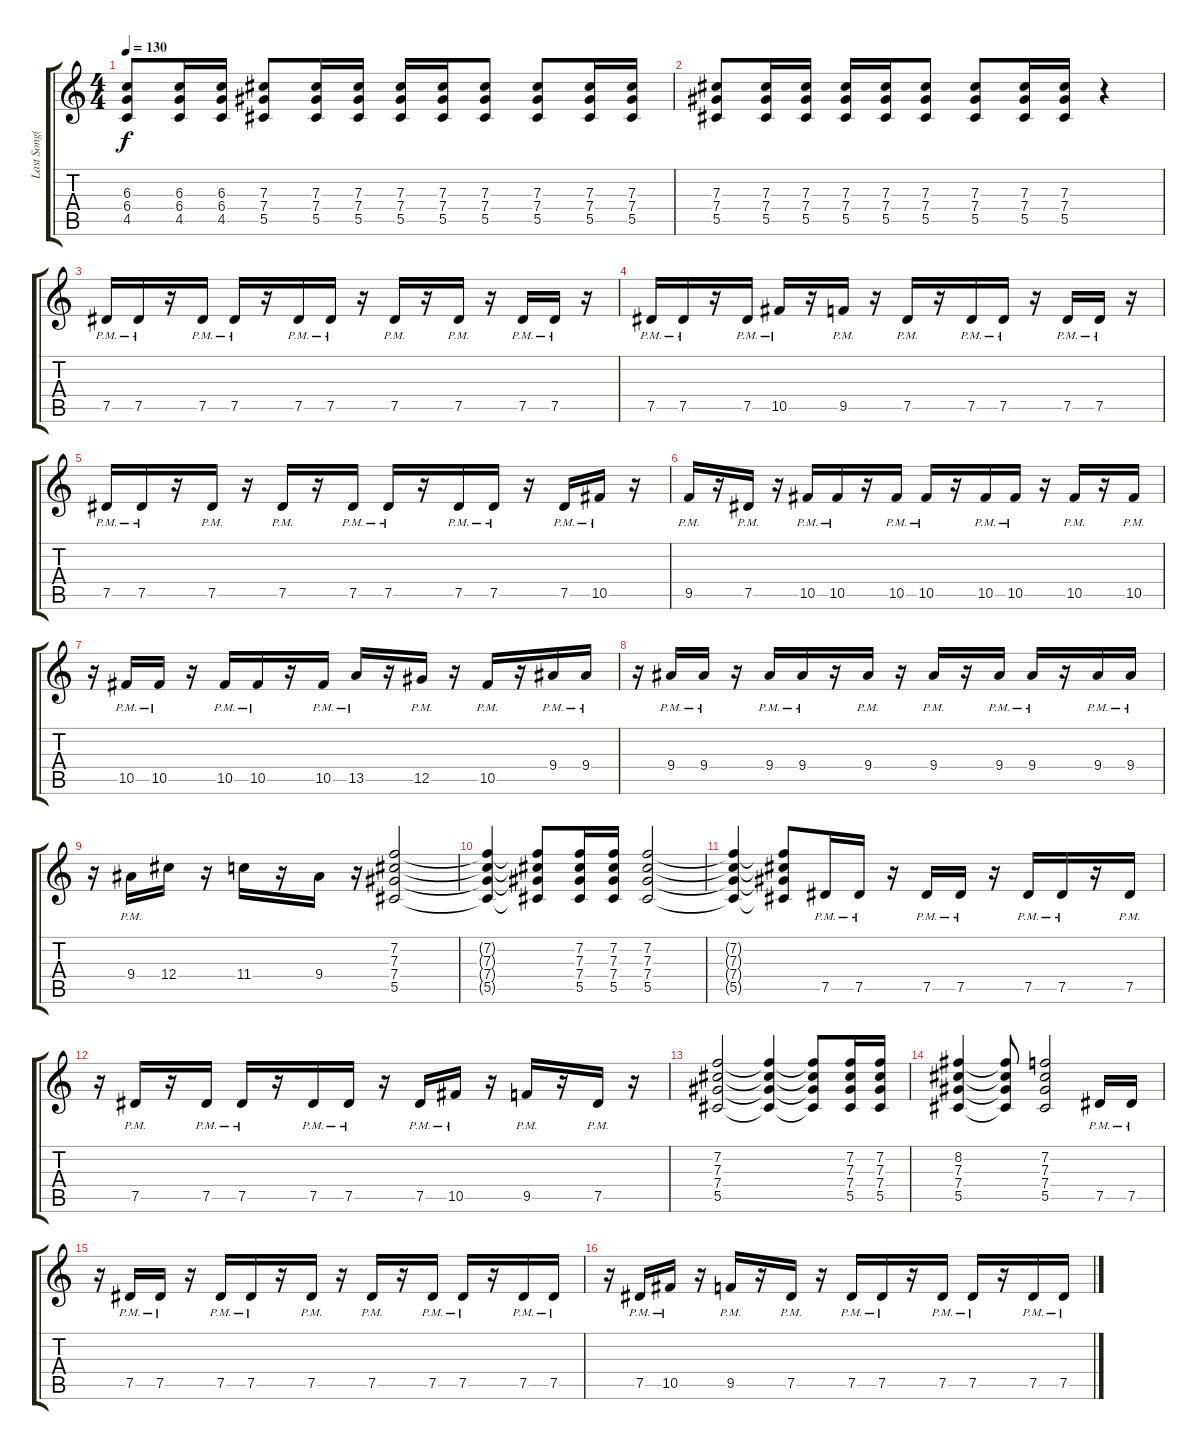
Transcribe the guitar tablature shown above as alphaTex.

\track ("Last Song(???Pain(???))" "Last Song(") {instrument overdrivenguitar}
\staff {score tabs}
\tuning (Eb4 Bb3 Gb3 Db3 Ab2 Eb2) {hide}
\ts (4 4)
\tempo 130
\clef g2
\ks c
(6.3 6.4 4.5).8{dy f} (6.3 6.4 4.5).16 (6.3 6.4 4.5).16 (7.3 7.4 5.5).8 (7.3 7.4 5.5).16 (7.3 7.4 5.5).16 (7.3 7.4 5.5).16 (7.3 7.4 5.5).16 (7.3 7.4 5.5).8 (7.3 7.4 5.5).8 (7.3 7.4 5.5).16 (7.3 7.4 5.5).16 |
(7.3 7.4 5.5).8 (7.3 7.4 5.5).16 (7.3 7.4 5.5).16 (7.3 7.4 5.5).16 (7.3 7.4 5.5).16 (7.3 7.4 5.5).8 (7.3 7.4 5.5).8 (7.3 7.4 5.5).16 (7.3 7.4 5.5).16 r.4 |
7.5{pm}.16 7.5{pm}.16 r.16 7.5{pm}.16 7.5{pm}.16 r.16 7.5{pm}.16 7.5{pm}.16 r.16 7.5{pm}.16 r.16 7.5{pm}.16 r.16 7.5{pm}.16 7.5{pm}.16 r.16 |
7.5{pm}.16 7.5{pm}.16 r.16 7.5{pm}.16 10.5{pm}.16 r.16 9.5{pm}.16 r.16 7.5{pm}.16 r.16 7.5{pm}.16 7.5{pm}.16 r.16 7.5{pm}.16 7.5{pm}.16 r.16 |
7.5{pm}.16 7.5{pm}.16 r.16 7.5{pm}.16 r.16 7.5{pm}.16 r.16 7.5{pm}.16 7.5{pm}.16 r.16 7.5{pm}.16 7.5{pm}.16 r.16 7.5{pm}.16 10.5{pm}.16 r.16 |
9.5{pm}.16 r.16 7.5{pm}.16 r.16 10.5{pm}.16 10.5{pm}.16 r.16 10.5{pm}.16 10.5{pm}.16 r.16 10.5{pm}.16 10.5{pm}.16 r.16 10.5{pm}.16 r.16 10.5{pm}.16 |
r.16 10.5{pm}.16 10.5{pm}.16 r.16 10.5{pm}.16 10.5{pm}.16 r.16 10.5{pm}.16 13.5{pm}.16 r.16 12.5{pm}.16 r.16 10.5{pm}.16 r.16 9.4{pm}.16 9.4{pm}.16 |
r.16 9.4{pm}.16 9.4{pm}.16 r.16 9.4{pm}.16 9.4{pm}.16 r.16 9.4{pm}.16 r.16 9.4{pm}.16 r.16 9.4{pm}.16 9.4{pm}.16 r.16 9.4{pm}.16 9.4{pm}.16 |
r.16 9.4{pm}.16 12.4.16 r.16 11.4.16 r.16 9.4.16 r.16 (7.2 7.3 7.4 5.5).2 |
(7.2{t} 7.3{t} 7.4{t} 5.5{t}).4 (7.2{t} 7.3{t} 7.4{t} 5.5{t}).8 (7.2 7.3 7.4 5.5).16 (7.2 7.3 7.4 5.5).16 (7.2 7.3 7.4 5.5).2 |
(7.2{t} 7.3{t} 7.4{t} 5.5{t}).4 (7.2{t} 7.3{t} 7.4{t} 5.5{t}).8 7.5{pm}.16 7.5{pm}.16 r.16 7.5{pm}.16 7.5{pm}.16 r.16 7.5{pm}.16 7.5{pm}.16 r.16 7.5{pm}.16 |
r.16 7.5{pm}.16 r.16 7.5{pm}.16 7.5{pm}.16 r.16 7.5{pm}.16 7.5{pm}.16 r.16 7.5{pm}.16 10.5{pm}.16 r.16 9.5{pm}.16 r.16 7.5{pm}.16 r.16 |
(7.2 7.3 7.4 5.5).2 (7.2{t} 7.3{t} 7.4{t} 5.5{t}).4 (7.2{t} 7.3{t} 7.4{t} 5.5{t}).8 (7.2 7.3 7.4 5.5).16 (7.2 7.3 7.4 5.5).16 |
(8.2 7.3 7.4 5.5).4 (8.2{t} 7.3{t} 7.4{t} 5.5{t}).8 (7.2 7.3 7.4 5.5).2 7.5{pm}.16 7.5{pm}.16 |
r.16 7.5{pm}.16 7.5{pm}.16 r.16 7.5{pm}.16 7.5{pm}.16 r.16 7.5{pm}.16 r.16 7.5{pm}.16 r.16 7.5{pm}.16 7.5{pm}.16 r.16 7.5{pm}.16 7.5{pm}.16 |
r.16 7.5{pm}.16 10.5{pm}.16 r.16 9.5{pm}.16 r.16 7.5{pm}.16 r.16 7.5{pm}.16 7.5{pm}.16 r.16 7.5{pm}.16 7.5{pm}.16 r.16 7.5{pm}.16 7.5{pm}.16
